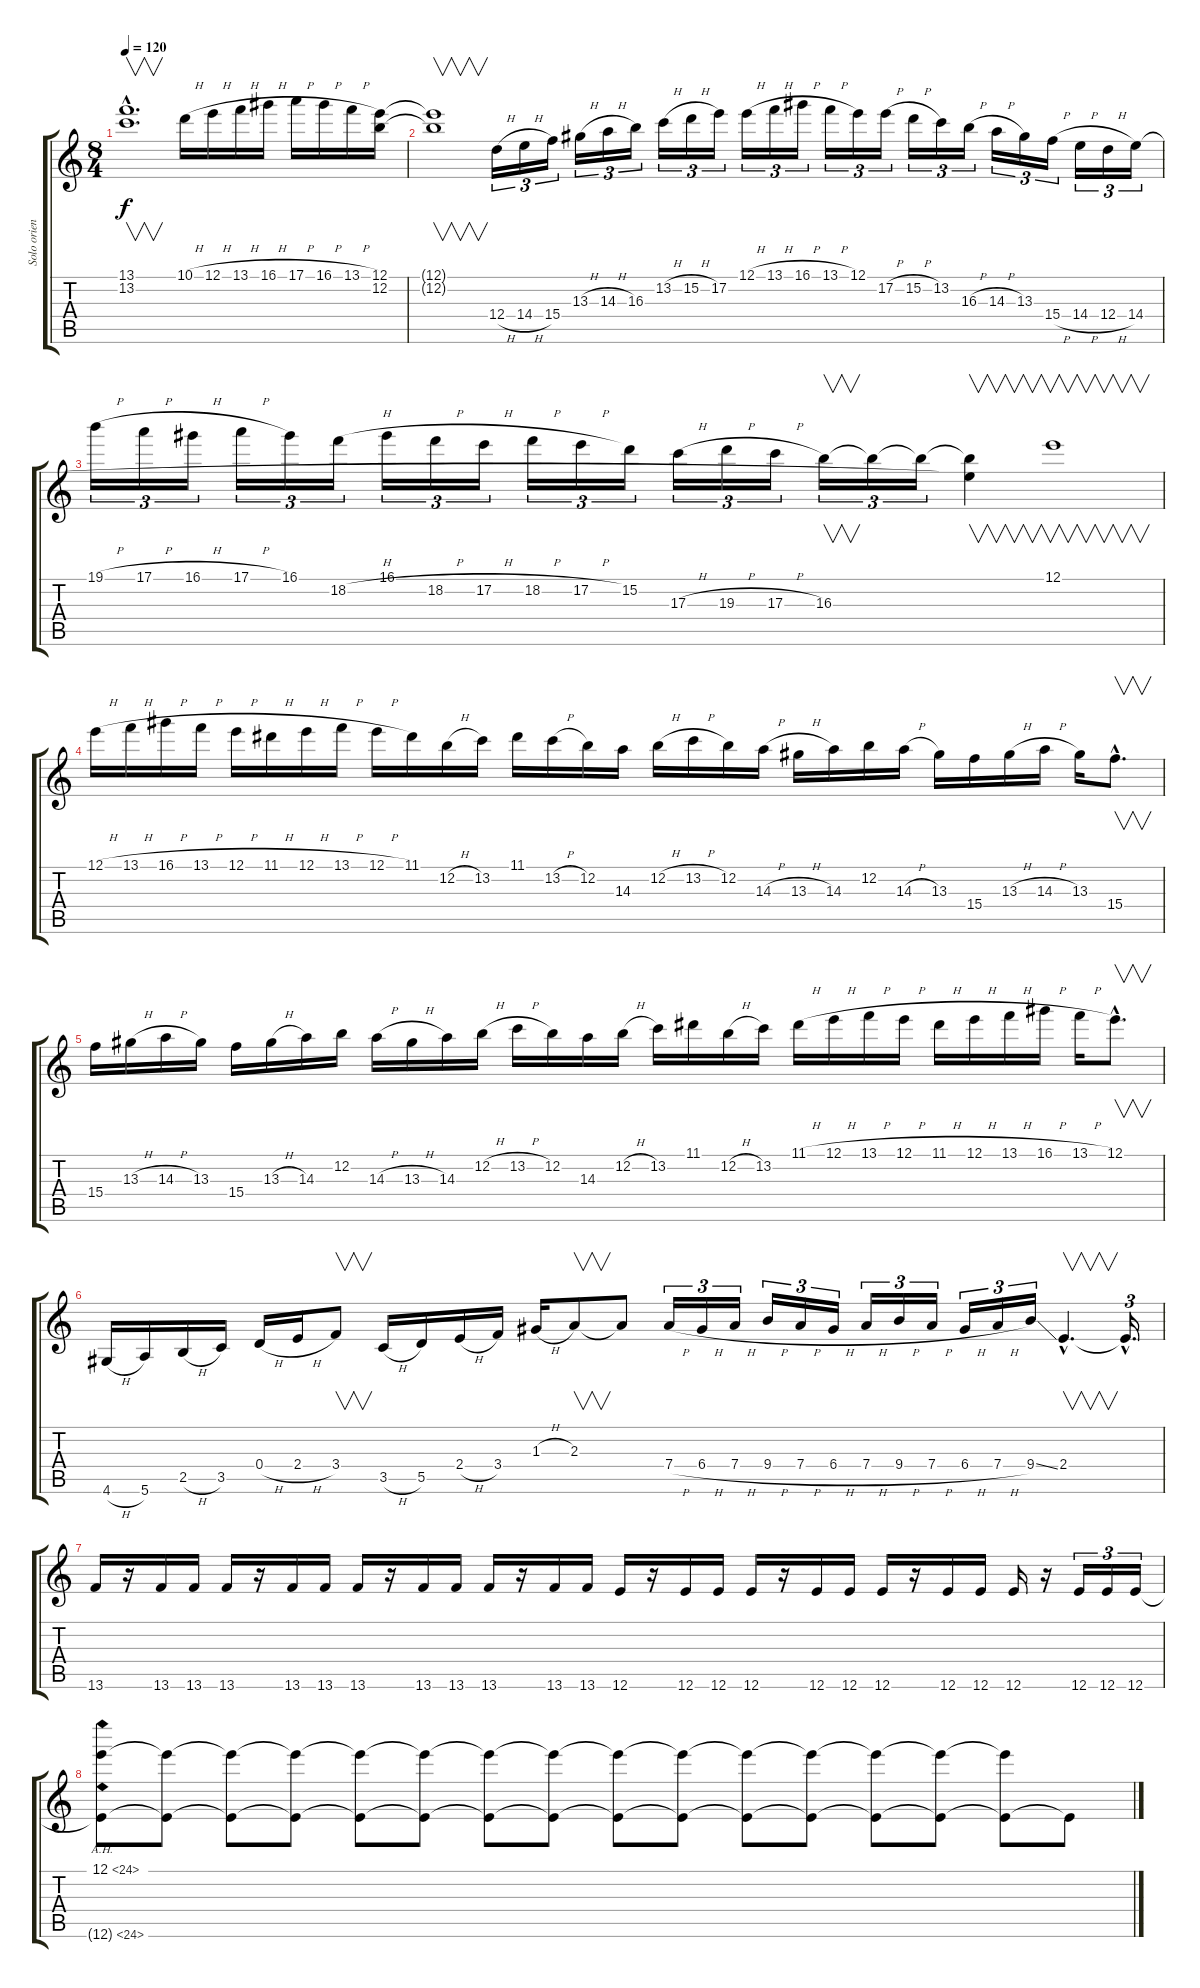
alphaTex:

\track ("Solo oriental" "Solo orien") {instrument overdrivenguitar}
\staff {score tabs}
\tuning (E4 B3 G3 D3 A2 E2) {hide}
\ts (8 4)
\tempo 120
\clef g2
\ks c
(13.1{hac} 13.2{hac}).1{v d dy f} 10.1{h}.16 12.1{h}.16 13.1{h}.16 16.1{h}.16 17.1{h}.16 16.1{h}.16 13.1{h}.16 (12.1 12.2).16 |
(12.1{t} 12.2{t}).1{v} 12.4{h}.16{tu (3 2)} 14.4{h}.16{tu (3 2)} 15.4.16{tu (3 2)} 13.3{h}.16{tu (3 2)} 14.3{h}.16{tu (3 2)} 16.3.16{tu (3 2)} 13.2{h}.16{tu (3 2)} 15.2{h}.16{tu (3 2)} 17.2.16{tu (3 2)} 12.1{h}.16{tu (3 2)} 13.1{h}.16{tu (3 2)} 16.1{h}.16{tu (3 2)} 13.1{h}.16{tu (3 2)} 12.1.16{tu (3 2)} 17.2{h}.16{tu (3 2)} 15.2{h}.16{tu (3 2)} 13.2.16{tu (3 2)} 16.3{h}.16{tu (3 2)} 14.3{h}.16{tu (3 2)} 13.3.16{tu (3 2)} 15.4{h}.16{tu (3 2)} 14.4{h}.16{tu (3 2)} 12.4{h}.16{tu (3 2)} 14.4.16{tu (3 2)} |
19.1{h}.16{tu (3 2)} 17.1{h}.16{tu (3 2)} 16.1{h}.16{tu (3 2)} 17.1{h}.16{tu (3 2)} 16.1.16{tu (3 2)} 18.2{h}.16{tu (3 2)} 16.1.16{tu (3 2)} 18.2{h}.16{tu (3 2)} 17.2{h}.16{tu (3 2)} 18.2{h}.16{tu (3 2)} 17.2{h}.16{tu (3 2)} 15.2.16{tu (3 2)} 17.3{h}.16{tu (3 2)} 19.3{h}.16{tu (3 2)} 17.3{h}.16{tu (3 2)} 16.3.16{v tu (3 2)} 16.3{t}.16{tu (3 2)} 16.3{t}.16{tu (3 2)} (16.3{t} 14.4{t}).4{v} 12.1.1{v} |
12.1{h}.16 13.1{h}.16 16.1{h}.16 13.1{h}.16 12.1{h}.16 11.1{h}.16 12.1{h}.16 13.1{h}.16 12.1{h}.16 11.1.16 12.2{h}.16 13.2.16 11.1.16 13.2{h}.16 12.2.16 14.3.16 12.2{h}.16 13.2{h}.16 12.2.16 14.3{h}.16 13.3{h}.16 14.3.16 12.2.16 14.3{h}.16 13.3.16 15.4.16 13.3{h}.16 14.3{h}.16 13.3.16 15.4{hac}.8{v d} |
15.4.16 13.3{h}.16 14.3{h}.16 13.3.16 15.4.16 13.3{h}.16 14.3.16 12.2.16 14.3{h}.16 13.3{h}.16 14.3.16 12.2{h}.16 13.2{h}.16 12.2.16 14.3.16 12.2{h}.16 13.2.16 11.1.16 12.2{h}.16 13.2.16 11.1{h}.16 12.1{h}.16 13.1{h}.16 12.1{h}.16 11.1{h}.16 12.1{h}.16 13.1{h}.16 16.1{h}.16 13.1{h}.16 12.1{hac}.8{v d} |
4.6{h}.16 5.6.16 2.5{h}.16 3.5.16 0.4{h}.16 2.4{h}.16 3.4.8{v} 3.5{h}.16 5.5.16 2.4{h}.16 3.4.16 1.3{h}.16 2.3.8{v} 2.3{t}.8 7.4{h}.16{tu (3 2)} 6.4{h}.16{tu (3 2)} 7.4{h}.16{tu (3 2)} 9.4{h}.16{tu (3 2)} 7.4{h}.16{tu (3 2)} 6.4{h}.16{tu (3 2)} 7.4{h}.16{tu (3 2)} 9.4{h}.16{tu (3 2)} 7.4{h}.16{tu (3 2)} 6.4{h}.16{tu (3 2)} 7.4{h}.16{tu (3 2)} 9.4{ss}.16{tu (3 2)} 2.4{hac}.4{v d} 2.4{hac t}.16{d tu (3 2)} |
13.6.16 r.16 13.6.16 13.6.16 13.6.16 r.16 13.6.16 13.6.16 13.6.16 r.16 13.6.16 13.6.16 13.6.16 r.16 13.6.16 13.6.16 12.6.16 r.16 12.6.16 12.6.16 12.6.16 r.16 12.6.16 12.6.16 12.6.16 r.16 12.6.16 12.6.16 12.6.16 r.16 12.6.16{tu (3 2)} 12.6.16{tu (3 2)} 12.6.16{tu (3 2)} |
(12.1{ah 12} 12.6{ah 12 t}).8{volume 11} (12.1{t} 12.6{t}).8 (12.1{t} 12.6{t}).8{volume 10} (12.1{t} 12.6{t}).8 (12.1{t} 12.6{t}).8{volume 9} (12.1{t} 12.6{t}).8 (12.1{t} 12.6{t}).8{volume 8} (12.1{t} 12.6{t}).8 (12.1{t} 12.6{t}).8{volume 7} (12.1{t} 12.6{t}).8 (12.1{t} 12.6{t}).8{volume 6} (12.1{t} 12.6{t}).8 (12.1{t} 12.6{t}).8{volume 5} (12.1{t} 12.6{t}).8 (12.1{t} 12.6{t}).8{volume 4} 12.6{t}.8
